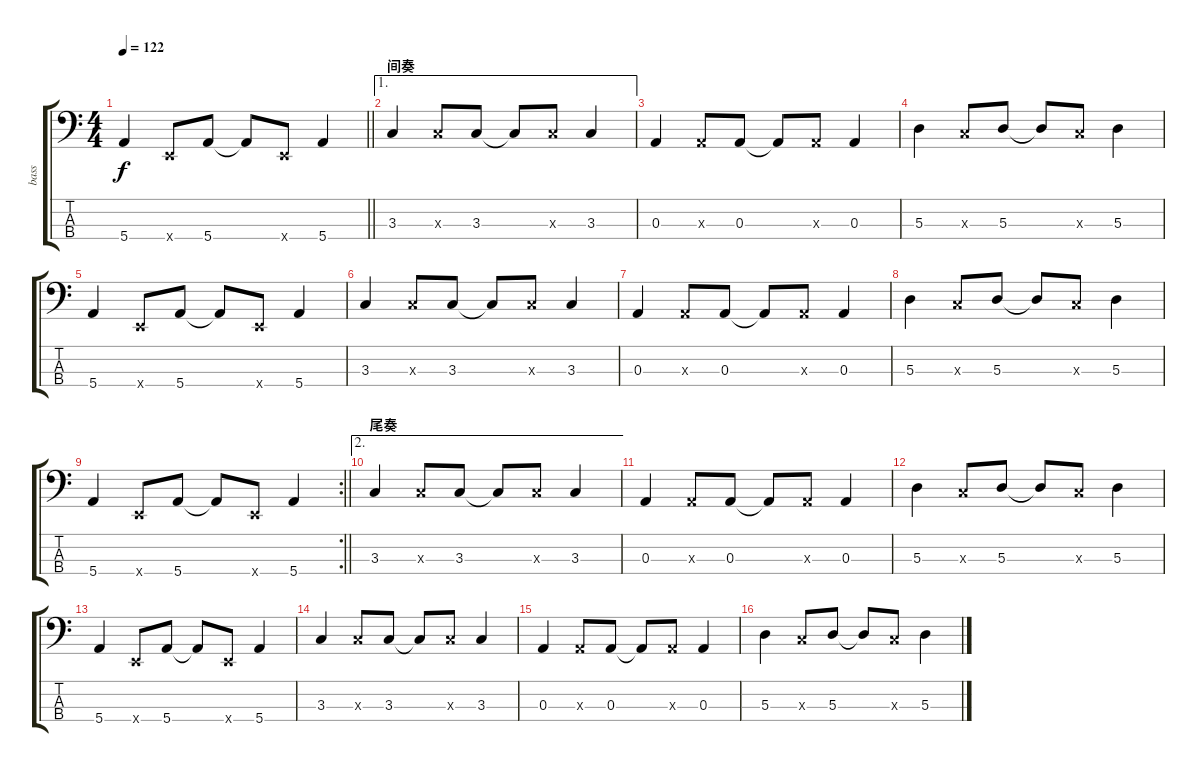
\track ("bass" "bass") {instrument electricbassfinger}
\staff {score tabs}
\tuning (G2 D2 A1 E1) {hide}
\ts (4 4)
\tempo 122
\clef f4
\barLineRight lightlight
\ks c
5.4.4{dy f} 0.4{x}.8 5.4.8 5.4{t}.8 0.4{x}.8 5.4.4 |
\ae 1
\section ("" "间奏")
3.3.4 3.3{x}.8 3.3.8 3.3{t}.8 3.3{x}.8 3.3.4 |
0.3.4 0.3{x}.8 0.3.8 0.3{t}.8 0.3{x}.8 0.3.4 |
5.3.4 3.3{x}.8 5.3.8 5.3{t}.8 3.3{x}.8 5.3.4 |
5.4.4 0.4{x}.8 5.4.8 5.4{t}.8 0.4{x}.8 5.4.4 |
3.3.4 3.3{x}.8 3.3.8 3.3{t}.8 3.3{x}.8 3.3.4 |
0.3.4 0.3{x}.8 0.3.8 0.3{t}.8 0.3{x}.8 0.3.4 |
5.3.4 3.3{x}.8 5.3.8 5.3{t}.8 3.3{x}.8 5.3.4 |
\rc 2
\barLineRight lightlight
5.4.4 0.4{x}.8 5.4.8 5.4{t}.8 0.4{x}.8 5.4.4 |
\ae 2
\section ("" "尾奏")
3.3.4 3.3{x}.8 3.3.8 3.3{t}.8 3.3{x}.8{txt ""} 3.3.4 |
0.3.4 0.3{x}.8 0.3.8 0.3{t}.8 0.3{x}.8 0.3.4 |
5.3.4 3.3{x}.8 5.3.8 5.3{t}.8 3.3{x}.8 5.3.4 |
5.4.4 0.4{x}.8 5.4.8 5.4{t}.8 0.4{x}.8 5.4.4 |
3.3.4 3.3{x}.8 3.3.8 3.3{t}.8 3.3{x}.8 3.3.4 |
0.3.4 0.3{x}.8 0.3.8 0.3{t}.8 0.3{x}.8 0.3.4 |
5.3.4 3.3{x}.8 5.3.8 5.3{t}.8 3.3{x}.8 5.3.4
